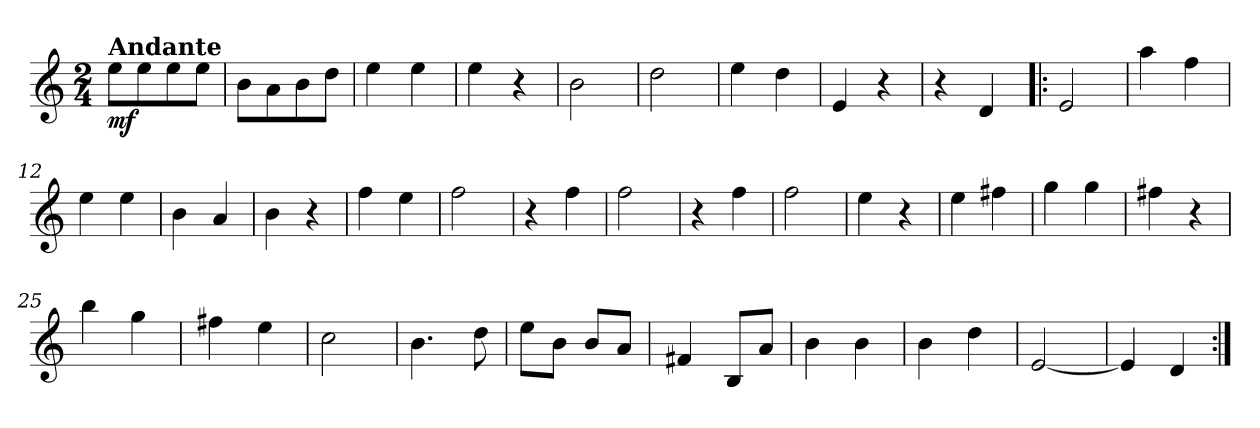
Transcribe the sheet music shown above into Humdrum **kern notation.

**kern	**dynam
*part1	*part1
*staff1	*staff1
*clefG2	*
*k[]	*
*C:	*
*M2/4	*
=1	=1
!LO:TX:a:B:t=Andante	!
8eeL	mf
8ee	.
8ee	.
8eeJ	.
=2	=2
8bL	.
8a	.
8b	.
8ddJ	.
=3	=3
4ee	.
4ee	.
=4	=4
4ee	.
4r	.
=5	=5
2b	.
=6	=6
2dd	.
=7	=7
4ee	.
4dd	.
=8	=8
4e	.
4r	.
=9	=9
4r	.
4d	.
=10!|:	=10!|:
2e	.
=11	=11
4aa	.
4ff	.
=12	=12
4ee	.
4ee	.
=13	=13
4b	.
4a	.
=14	=14
4b	.
4r	.
=15	=15
4ff	.
4ee	.
=16	=16
2ff	.
=17	=17
4r	.
4ff	.
=18	=18
2ff	.
=19	=19
4r	.
4ff	.
=20	=20
2ff	.
=21	=21
4ee	.
4r	.
=22	=22
4ee	.
4ff#X	.
=23	=23
4gg	.
4gg	.
=24	=24
4ff#X	.
4r	.
=25	=25
4bb	.
4gg	.
=26	=26
4ff#X	.
4ee	.
=27	=27
2cc	.
=28	=28
4.b	.
8dd	.
=29	=29
8eeL	.
8bJ	.
8bL	.
8aJ	.
=30	=30
4f#X	.
8BL	.
8aJ	.
=31	=31
4b	.
4b	.
=32	=32
4b	.
4dd	.
=33	=33
[2e	.
=34	=34
4e]	.
4d	.
=:|!	=:|!
*-	*-
